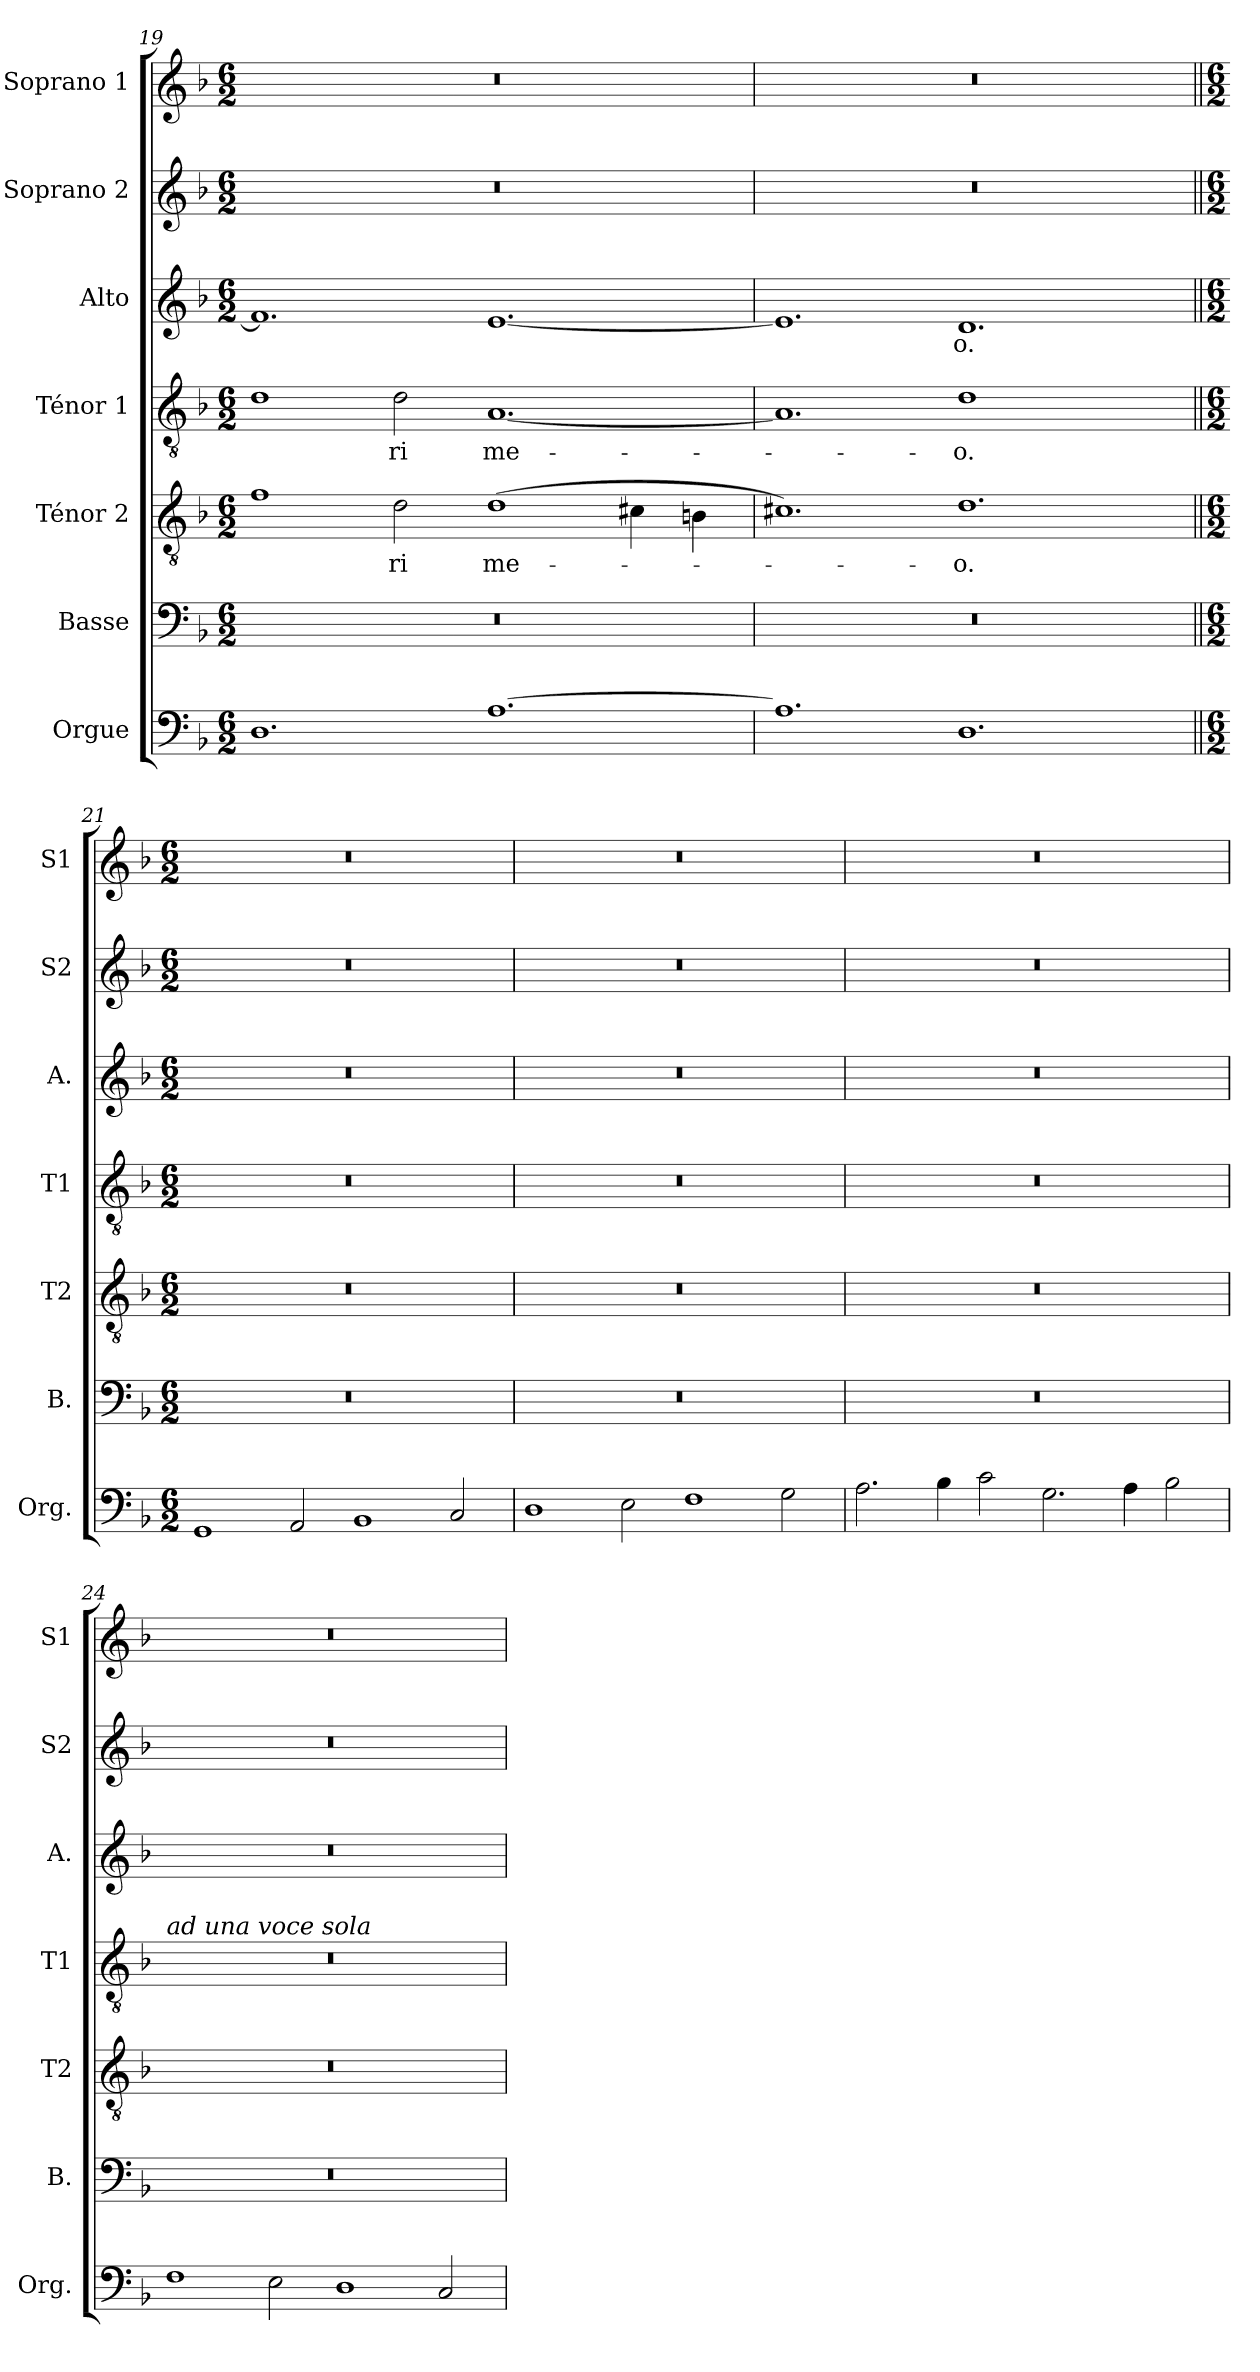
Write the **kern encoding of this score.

**kern	**kern	**kern	**text	**kern	**text	**kern	**text	**kern	**kern
*part7	*part6	*part5	*part5	*part4	*part4	*part3	*part3	*part2	*part1
*staff7	*staff6	*staff5	*staff5	*staff4	*staff4	*staff3	*staff3	*staff2	*staff1
*I"Orgue	*I"Basse	*I"Ténor 2	*	*I"Ténor 1	*	*I"Alto	*	*I"Soprano 2	*I"Soprano 1
*I'Org.	*I'B.	*I'T2	*	*I'T1	*	*I'A.	*	*I'S2	*I'S1
*clefF4	*clefF4	*clefGv2	*	*clefGv2	*	*clefG2	*	*clefG2	*clefG2
*k[b-]	*k[b-]	*k[b-]	*	*k[b-]	*	*k[b-]	*	*k[b-]	*k[b-]
*M6/2	*M6/2	*M6/2	*	*M6/2	*	*M6/2	*	*M6/2	*M6/2
=19	=19	=19	=19	=19	=19	=19	=19	=19	=19
1.D	0.r	1f	.	1d	.	1.f]	.	0.r	0.r
!	!	!	!LO:LY:b	!	!LO:LY:b	!	!	!	!
.	.	2d\	-ri	2d\	-ri	.	.	.	.
!	!	!	!LO:LY:b	!	!LO:LY:b	!	!	!	!
[1.A	.	(>1d	me-	[1.A	me-	[1.e	.	.	.
.	.	4c#X\	.	.	.	.	.	.	.
.	.	4Bn\	.	.	.	.	.	.	.
=20	=20	=20	=20	=20	=20	=20	=20	=20	=20
1.A]	0.r	1.c#X)	.	1.A]	.	1.e]	.	0.r	0.r
!	!	!	!LO:LY:b	!	!LO:LY:b	!	!LO:LY:b	!	!
1.D	.	1.d	-o.	1d	-o.	1.d	-o.	.	.
.	.	.	.	2ryy	.	.	.	.	.
!!LO:PB:g=z
=21||	=21||	=21||	=21||	=21||	=21||	=21||	=21||	=21||	=21||
*M6/2	*M6/2	*M6/2	*	*M6/2	*	*M6/2	*	*M6/2	*M6/2
1GG	0.r	0.r	.	0.r	.	0.r	.	0.r	0.r
2AA/	.	.	.	.	.	.	.	.	.
1BB-	.	.	.	.	.	.	.	.	.
2C/	.	.	.	.	.	.	.	.	.
=22	=22	=22	=22	=22	=22	=22	=22	=22	=22
1D	0.r	0.r	.	0.r	.	0.r	.	0.r	0.r
2E\	.	.	.	.	.	.	.	.	.
1F	.	.	.	.	.	.	.	.	.
2G\	.	.	.	.	.	.	.	.	.
=23	=23	=23	=23	=23	=23	=23	=23	=23	=23
2.A\	0.r	0.r	.	0.r	.	0.r	.	0.r	0.r
4B-\	.	.	.	.	.	.	.	.	.
2c\	.	.	.	.	.	.	.	.	.
2.G\	.	.	.	.	.	.	.	.	.
4A\	.	.	.	.	.	.	.	.	.
2B-\	.	.	.	.	.	.	.	.	.
=24	=24	=24	=24	=24	=24	=24	=24	=24	=24
!	!	!	!	!LO:TX:a:i:t=ad una voce sola	!	!	!	!	!
1F	0.r	0.r	.	0.r	.	0.r	.	0.r	0.r
2E\	.	.	.	.	.	.	.	.	.
1D	.	.	.	.	.	.	.	.	.
2C/	.	.	.	.	.	.	.	.	.
=	=	=	=	=	=	=	=	=	=
*-	*-	*-	*-	*-	*-	*-	*-	*-	*-
